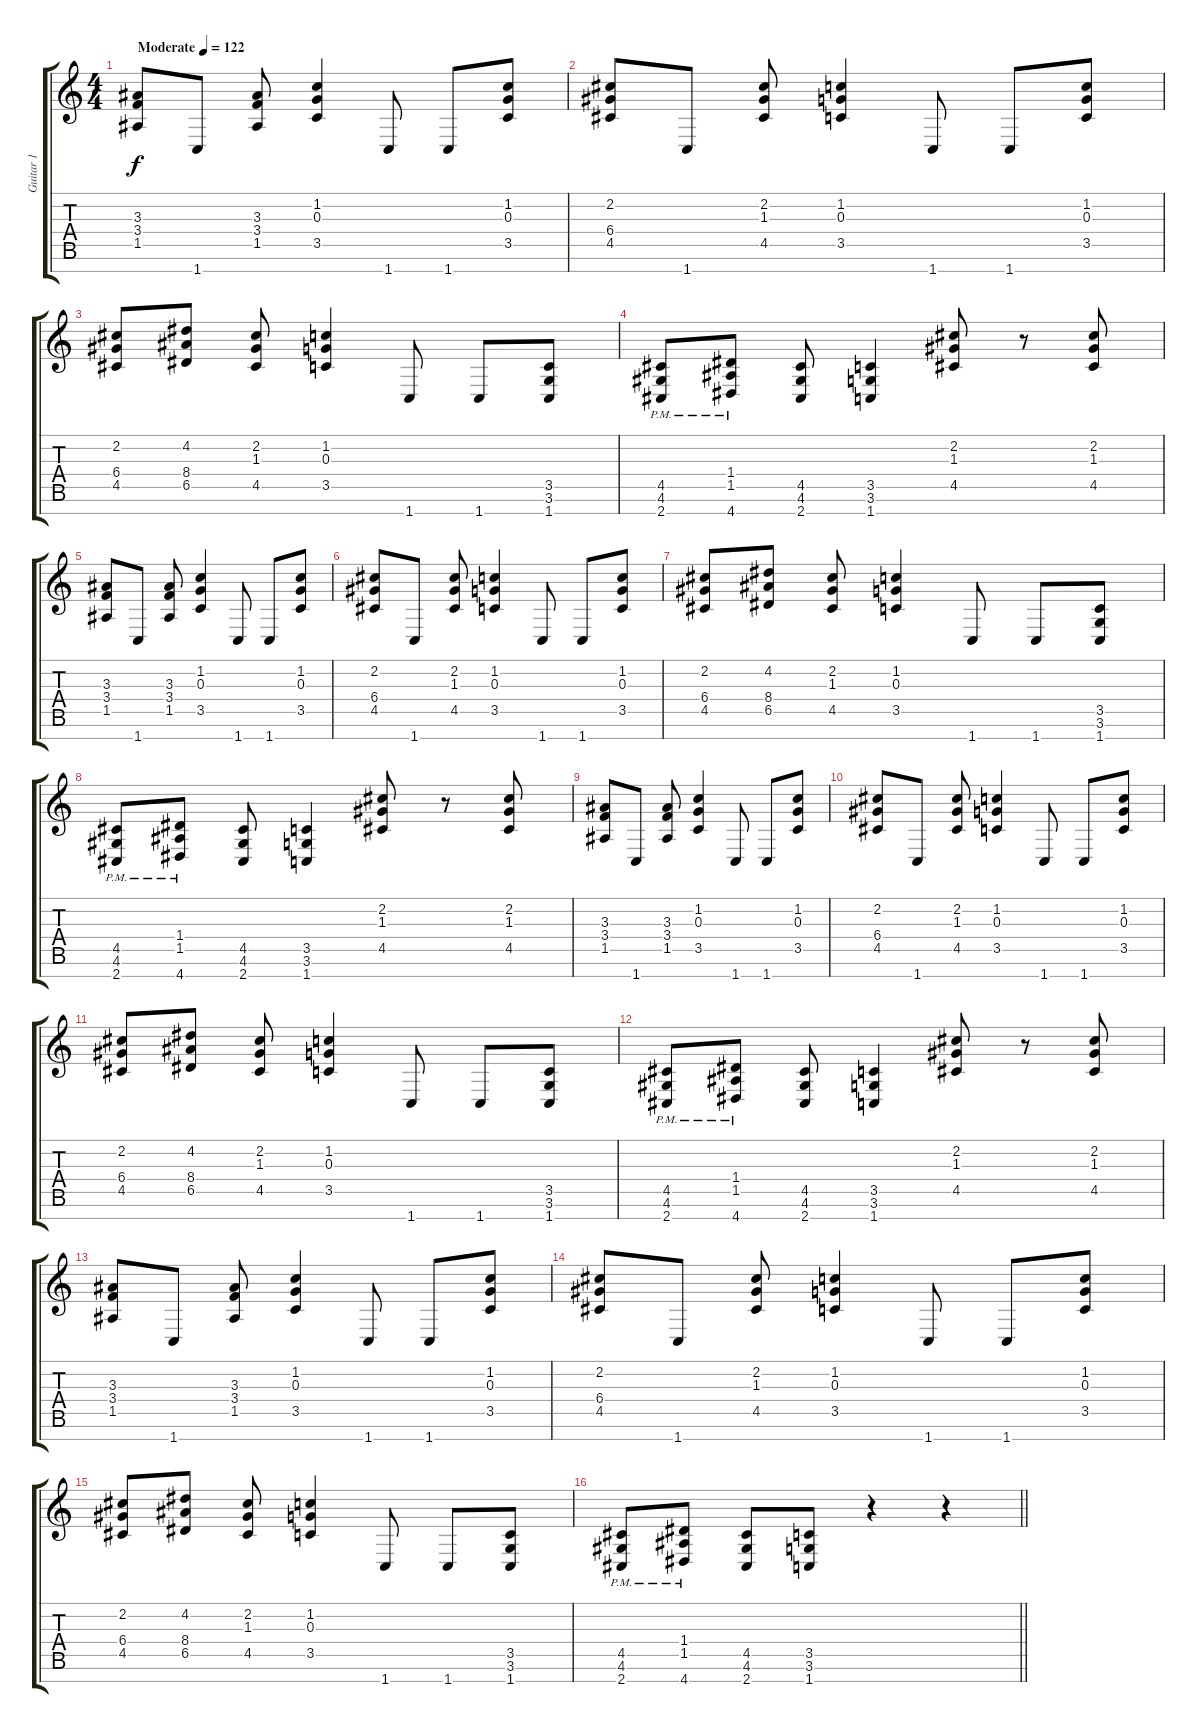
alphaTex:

\track ("Guitar 1" "Guitar 1") {instrument distortionguitar}
\staff {score tabs}
\tuning (E4 B3 G3 D3 A2 E2 B1) {hide}
\ts (4 4)
\tempo (122 "Moderate")
\clef g2
\ks c
(3.3 3.4 1.5).8{dy f balance 16 instrument distortionguitar} 1.7.8 (3.3 3.4 1.5).8 (1.2 0.3 3.5).4 1.7.8 1.7.8 (1.2 0.3 3.5).8 |
(2.2 6.4 4.5).8 1.7.8 (2.2 1.3 4.5).8 (1.2 0.3 3.5).4 1.7.8 1.7.8 (1.2 0.3 3.5).8 |
(2.2 6.4 4.5).8 (4.2 8.4 6.5).8 (2.2 1.3 4.5).8 (1.2 0.3 3.5).4 1.7.8 1.7.8 (3.5 3.6 1.7).8 |
(4.5{pm} 4.6{pm} 2.7{pm}).8 (1.4{pm} 1.5{pm} 4.7{pm}).8 (4.5 4.6 2.7).8 (3.5 3.6 1.7).4 (2.2 1.3 4.5).8 r.8 (2.2 1.3 4.5).8 |
(3.3 3.4 1.5).8{balance 8} 1.7.8 (3.3 3.4 1.5).8 (1.2 0.3 3.5).4 1.7.8 1.7.8 (1.2 0.3 3.5).8 |
(2.2 6.4 4.5).8 1.7.8 (2.2 1.3 4.5).8 (1.2 0.3 3.5).4 1.7.8 1.7.8 (1.2 0.3 3.5).8 |
(2.2 6.4 4.5).8 (4.2 8.4 6.5).8 (2.2 1.3 4.5).8 (1.2 0.3 3.5).4 1.7.8 1.7.8 (3.5 3.6 1.7).8 |
(4.5{pm} 4.6{pm} 2.7{pm}).8 (1.4{pm} 1.5{pm} 4.7{pm}).8 (4.5 4.6 2.7).8 (3.5 3.6 1.7).4 (2.2 1.3 4.5).8 r.8 (2.2 1.3 4.5).8 |
(3.3 3.4 1.5).8 1.7.8 (3.3 3.4 1.5).8 (1.2 0.3 3.5).4 1.7.8 1.7.8 (1.2 0.3 3.5).8 |
(2.2 6.4 4.5).8 1.7.8 (2.2 1.3 4.5).8 (1.2 0.3 3.5).4 1.7.8 1.7.8 (1.2 0.3 3.5).8 |
(2.2 6.4 4.5).8 (4.2 8.4 6.5).8 (2.2 1.3 4.5).8 (1.2 0.3 3.5).4 1.7.8 1.7.8 (3.5 3.6 1.7).8 |
(4.5{pm} 4.6{pm} 2.7{pm}).8 (1.4{pm} 1.5{pm} 4.7{pm}).8 (4.5 4.6 2.7).8 (3.5 3.6 1.7).4 (2.2 1.3 4.5).8 r.8 (2.2 1.3 4.5).8 |
(3.3 3.4 1.5).8 1.7.8 (3.3 3.4 1.5).8 (1.2 0.3 3.5).4 1.7.8 1.7.8 (1.2 0.3 3.5).8 |
(2.2 6.4 4.5).8 1.7.8 (2.2 1.3 4.5).8 (1.2 0.3 3.5).4 1.7.8 1.7.8 (1.2 0.3 3.5).8 |
(2.2 6.4 4.5).8 (4.2 8.4 6.5).8 (2.2 1.3 4.5).8 (1.2 0.3 3.5).4 1.7.8 1.7.8 (3.5 3.6 1.7).8 |
\barLineRight lightlight
(4.5{pm} 4.6{pm} 2.7{pm}).8 (1.4{pm} 1.5{pm} 4.7{pm}).8 (4.5 4.6 2.7).8 (3.5 3.6 1.7).8 r.4 r.4
